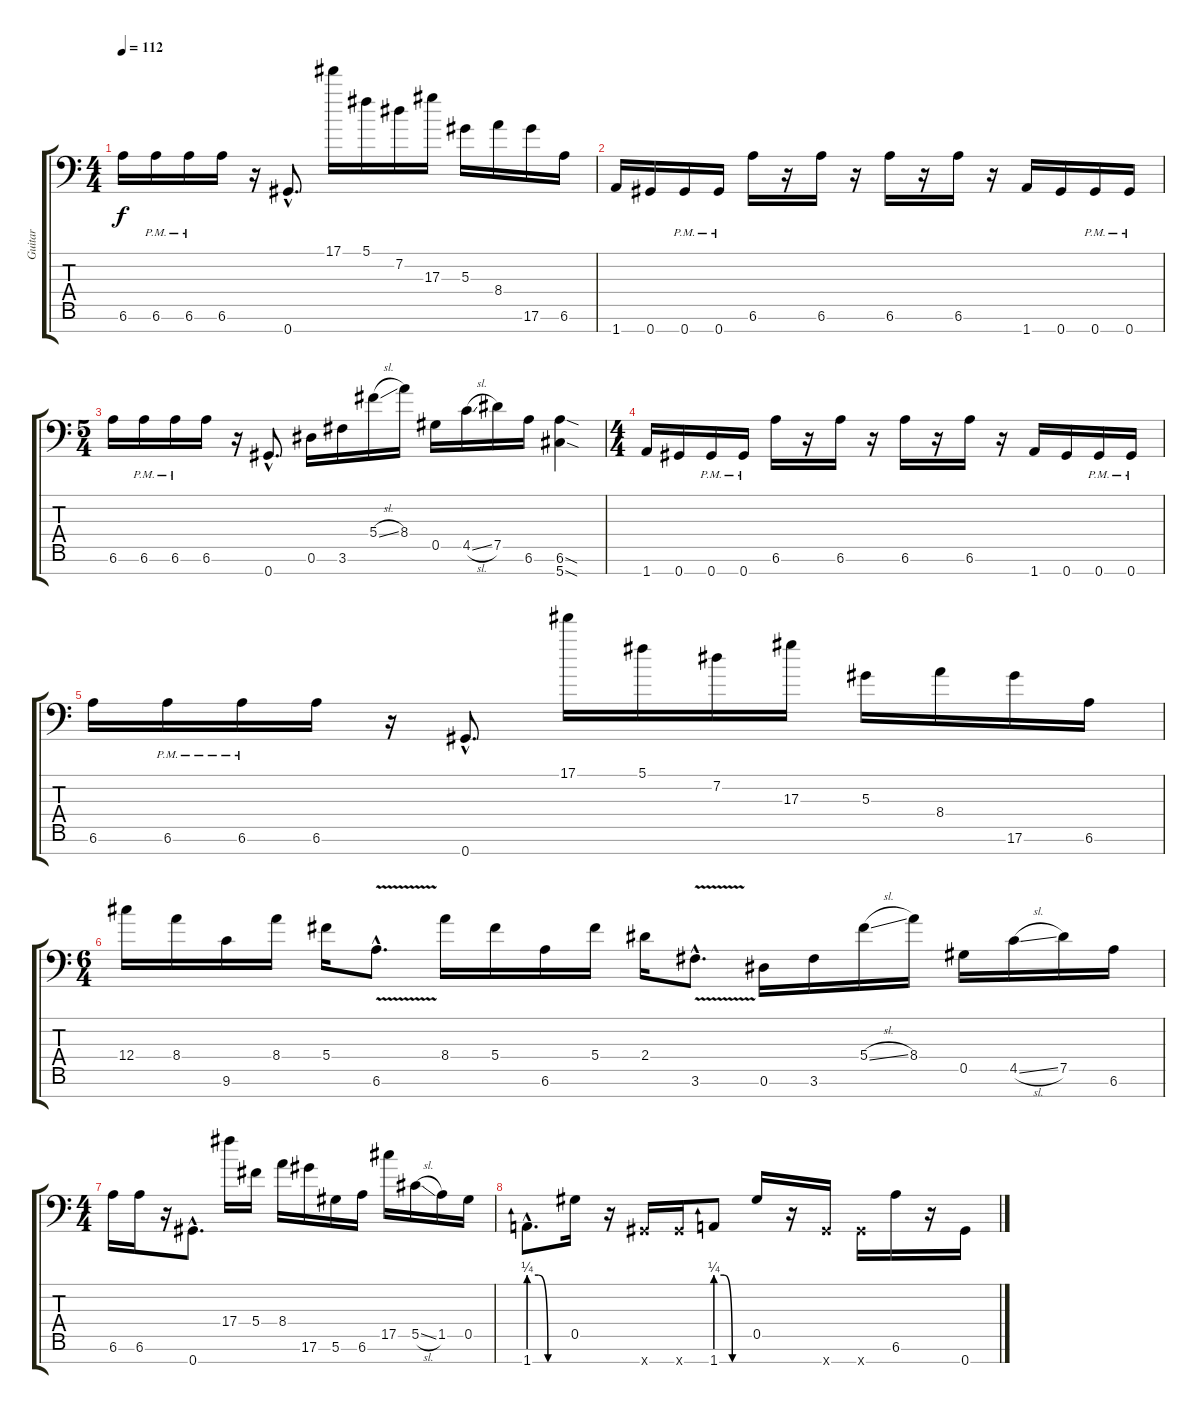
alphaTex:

\track ("Guitar" "Guitar") {instrument distortionguitar}
\staff {score tabs}
\tuning (Db4 Ab3 Eb3 Db3 Ab2 Eb2 Ab1) {hide}
\ts (4 4)
\tempo 112
\clef f4
\ks c
6.6.16{dy f} 6.6{pm}.16 6.6{pm}.16 6.6.16 r.16 0.7{hac}.8{d} 17.1.16 5.1.16 7.2.16 17.3.16 5.3.16 8.4.16 17.6.16 6.6.16 |
1.7.16 0.7.16 0.7{pm}.16 0.7{pm}.16 6.6.16 r.16 6.6.16 r.16 6.6.16 r.16 6.6.16 r.16 1.7.16 0.7.16 0.7{pm}.16 0.7{pm}.16 |
\ts (5 4)
6.6.16 6.6{pm}.16 6.6{pm}.16 6.6.16 r.16 0.7{hac}.8{d} 0.6.16 3.6.16 5.4{sl}.16 8.4.16 0.5.16 4.5{sl}.16 7.5.16 6.6.16 (6.6{sod} 5.7{sod}).4 |
\ts (4 4)
1.7.16 0.7.16 0.7{pm}.16 0.7{pm}.16 6.6.16 r.16 6.6.16 r.16 6.6.16 r.16 6.6.16 r.16 1.7.16 0.7.16 0.7{pm}.16 0.7{pm}.16 |
6.6.16 6.6{pm}.16 6.6{pm}.16 6.6.16 r.16 0.7{hac}.8{d} 17.1.16 5.1.16 7.2.16 17.3.16 5.3.16 8.4.16 17.6.16 6.6.16 |
\ts (6 4)
12.4.16 8.4.16 9.6.16 8.4.16 5.4.16 6.6{v hac}.8{d} 8.4.16 5.4.16 6.6.16 5.4.16 2.4.16 3.6{v hac}.8{d} 0.6.16 3.6.16 5.4{sl}.16 8.4.16 0.5.16 4.5{sl}.16 7.5.16 6.6.16 |
\ts (4 4)
6.6.16 6.6.16 r.16 0.7{hac}.8{d} 17.4.16 5.4.16 8.4.16 17.6.16 5.6.16 6.6.16 17.5.16 5.5{sl}.16 1.5.16 0.5.16 |
1.7{be (custom 0 1 15 1 30 0 60 0) hac}.8{d} 0.5.16 r.16 0.7{x}.16 0.7{x}.16 1.7{be (custom 0 1 15 1 30 0 60 0)}.8 0.5.16 r.16 0.7{x}.16 0.7{x}.16 6.6.16 r.16 0.7.16
